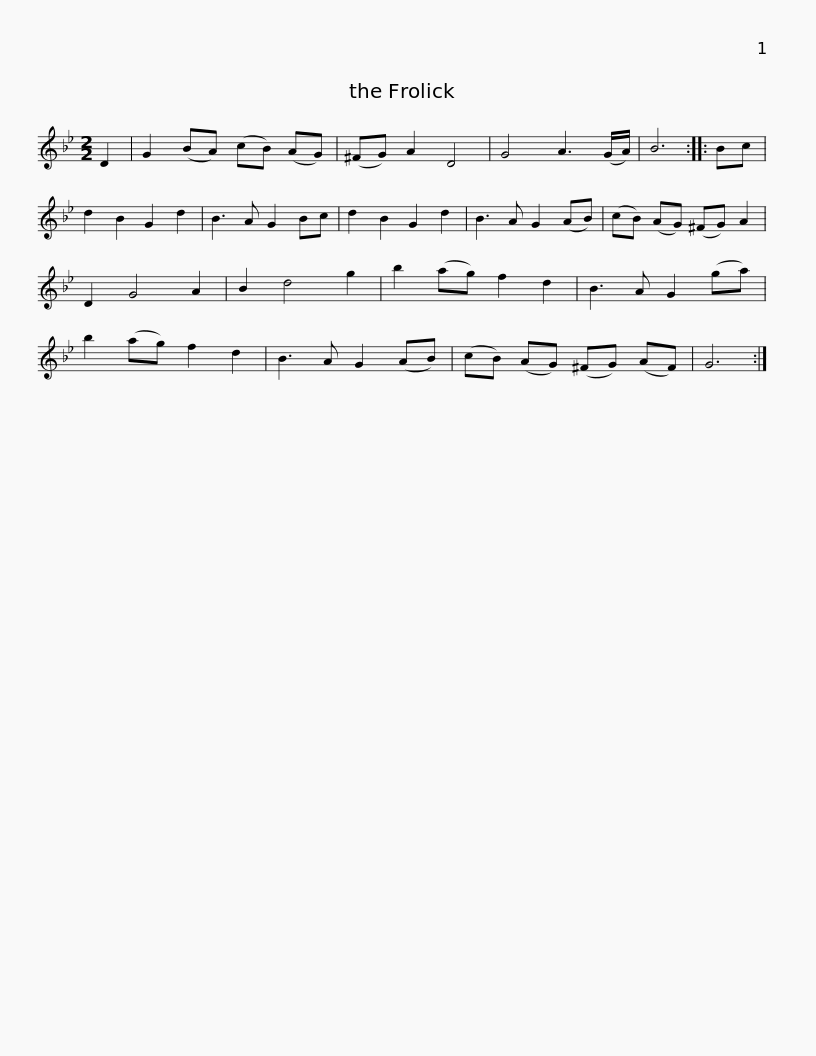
X:1
L:1/8
M:2/2
I:linebreak $
K:Gmin
V:1 treble
V:1
 D2 | G2 (BA) (cB) (AG) | (^FG) A2 D4 | G4 A3 (G/A/) | B6 :: %5
 Bc | d2 B2 G2 d2 | B3 A G2 Bc | d2 B2 G2 d2 |$ B3 A G2 (AB) | %10
 (cB) (AG) (^FG) A2 | D2 G4 A2 | B2 d4 g2 | b2 (ag) f2 d2 | B3 A G2 (ga) | %15
 b2 (ag) f2 d2 |$ B3 A G2 (AB) | (cB) (AG) (^FG) (AF) | G6 :| %19
